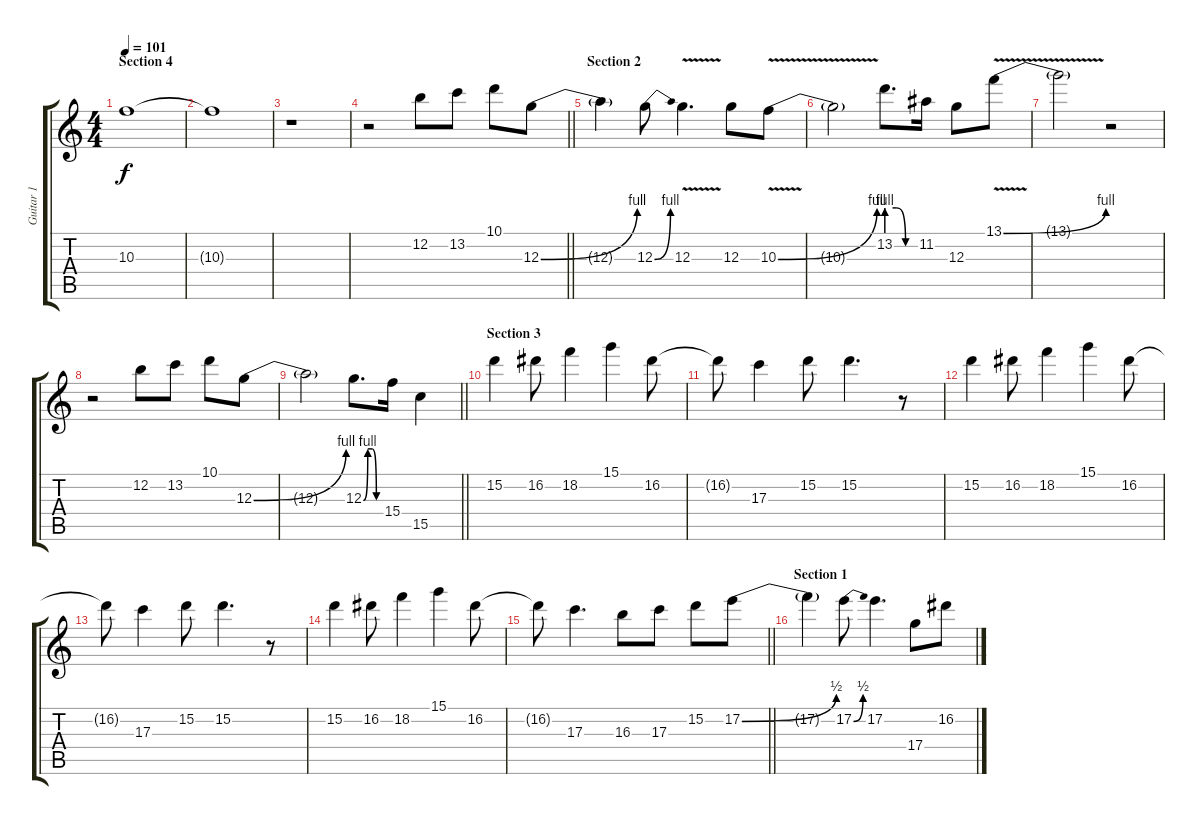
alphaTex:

\track ("Guitar 1" "Guitar 1") {instrument overdrivenguitar}
\staff {score tabs}
\tuning (E4 B3 G3 D3 A2 E2) {hide}
\ts (4 4)
\section ("" "Section 4")
\tempo 101
\clef g2
\ks c
10.3{t}.1{dy f} |
10.3{t}.1 |
r.1 |
\barLineRight lightlight
r.2 12.2.8 13.2.8 10.1.8 12.3{be (bend 0 0 60 4)}.8 |
\section ("" "Section 2")
12.3{t}.4 12.3{be (bend 0 0 60 4)}.8 12.3{v}.4{d} 12.3.8 10.3{be (bend 0 0 60 4) v}.8 |
10.3{t}.2 13.2{be (custom 0 4 20 4 40 0 60 0)}.8{d} 11.2.16 12.3.8 13.1{be (bend 0 0 60 4) v}.8 |
13.1{t}.2 r.2 |
r.2 12.2.8 13.2.8 10.1.8 12.3{be (bend 0 0 60 4)}.8 |
\barLineRight lightlight
12.3{t}.2 12.3{be (custom 0 0 15 4 30 4 45 0 60 0)}.8{d} 15.4.16 15.5.4 |
\section ("" "Section 3")
15.2.4 16.2.8 18.2.4 15.1.4 16.2.8 |
16.2{t}.8 17.3.4 15.2.8 15.2.4{d} r.8 |
15.2.4 16.2.8 18.2.4 15.1.4 16.2.8 |
16.2{t}.8 17.3.4 15.2.8 15.2.4{d} r.8 |
15.2.4 16.2.8 18.2.4 15.1.4 16.2.8 |
\barLineRight lightlight
16.2{t}.8 17.3.4{d} 16.3.8 17.3.8 15.2.8 17.2{be (bend 0 0 60 2)}.8 |
\section ("" "Section 1")
17.2{t}.4 17.2{be (bend 0 0 60 2)}.8 17.2.4{d} 17.4.8 16.2.8
